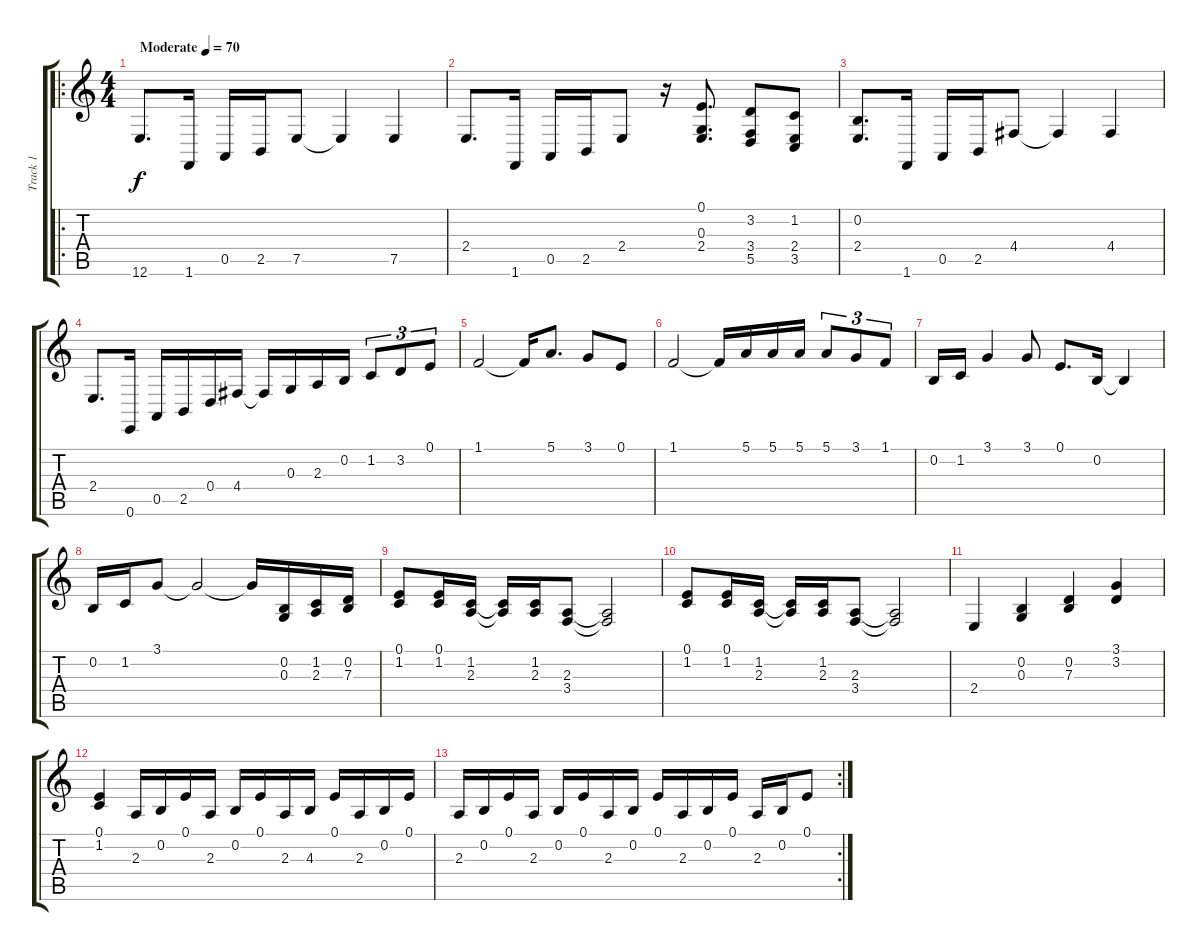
\track ("Track 1" "Track 1") {instrument acousticgrandpiano}
\staff {score tabs}
\tuning (E4 B3 G3 D3 A2 E2) {hide}
\ro
\ts (4 4)
\tempo (70 "Moderate")
\clef g2
\ks c
12.6.8{d dy f instrument acousticgrandpiano} 1.6.16 0.5.16 2.5.16 7.5.8 7.5{t}.4 7.5.4 |
2.4.8{d} 1.6.16 0.5.16 2.5.16 2.4.8 r.16 (0.1 0.3 2.4).8{d} (3.2 3.4 5.5).8 (1.2 2.4 3.5).8 |
(0.2 2.4).8{d} 1.6.16 0.5.16 2.5.16 4.4.8 4.4{t}.4 4.4.4 |
2.4.8{d} 0.6.16 0.5.16 2.5.16 0.4.16 4.4.16 4.4{t}.16 0.3.16 2.3.16 0.2.16 1.2.8{tu (3 2)} 3.2.8{tu (3 2)} 0.1.8{tu (3 2)} |
1.1.2 1.1{t}.16 5.1.8{d} 3.1.8 0.1.8 |
1.1.2 1.1{t}.16 5.1.16 5.1.16 5.1.16 5.1.8{tu (3 2)} 3.1.8{tu (3 2)} 1.1.8{tu (3 2)} |
0.2.16 1.2.16 3.1.4 3.1.8 0.1.8{d} 0.2.16 0.2{t}.4 |
0.2.16 1.2.16 3.1.8 3.1{t}.2 3.1{t}.16 (0.2 0.3).16 (1.2 2.3).16 (0.2 7.3).16 |
(0.1 1.2).8 (0.1 1.2).16 (1.2 2.3).16 (1.2{t} 2.3{t}).16 (1.2 2.3).16 (2.3 3.4).8 (2.3{t} 3.4{t}).2 |
(0.1 1.2).8 (0.1 1.2).16 (1.2 2.3).16 (1.2{t} 2.3{t}).16 (1.2 2.3).16 (2.3 3.4).8 (2.3{t} 3.4{t}).2 |
2.4.4 (0.2 0.3).4 (0.2 7.3).4 (3.1 3.2).4 |
(0.1 1.2).4 2.3.16 0.2.16 0.1.16 2.3.16 0.2.16 0.1.16 2.3.16 4.3.16 0.1.16 2.3.16 0.2.16 0.1.16 |
\rc 2
2.3.16 0.2.16 0.1.16 2.3.16 0.2.16 0.1.16 2.3.16 0.2.16 0.1.16 2.3.16 0.2.16 0.1.16 2.3.16 0.2.16 0.1.8
